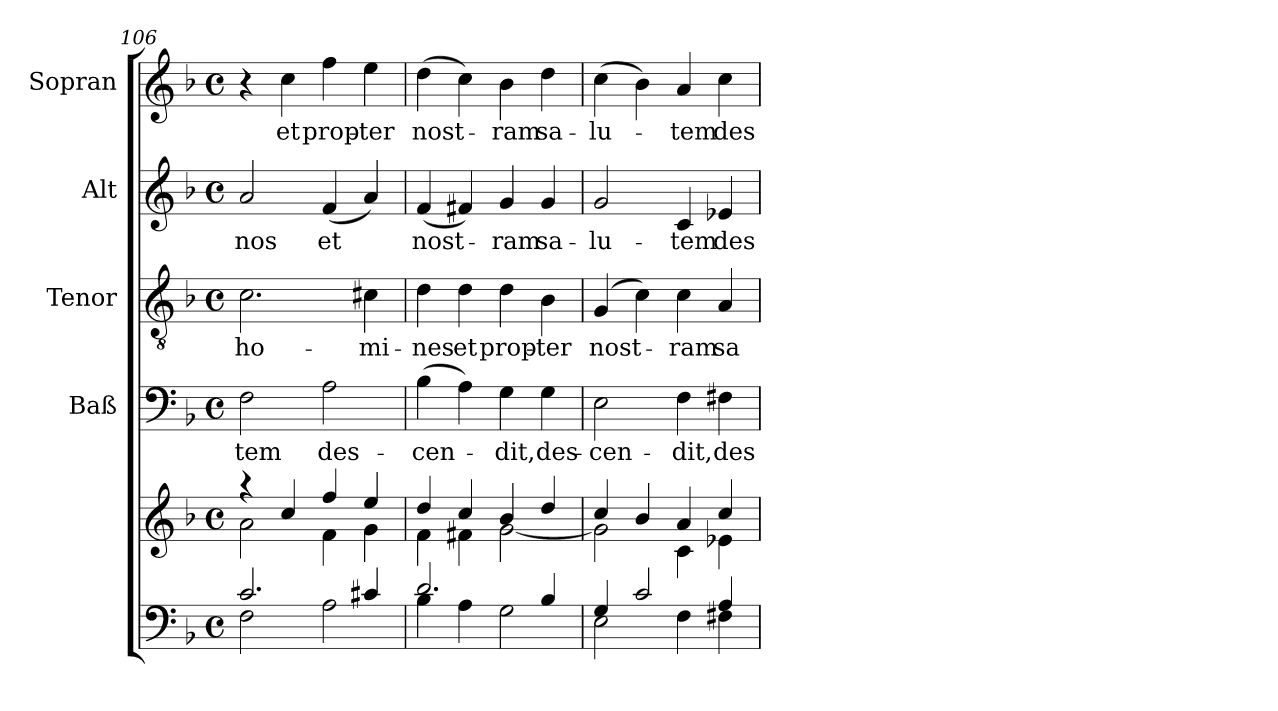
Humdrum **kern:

**kern	**kern	**kern	**text	**kern	**text	**kern	**text	**kern	**text
*part5	*part5	*part4	*part4	*part3	*part3	*part2	*part2	*part1	*part1
*staff6	*staff5	*staff4	*staff4	*staff3	*staff3	*staff2	*staff2	*staff1	*staff1
*	*	*I"Baß	*	*I"Tenor	*	*I"Alt	*	*I"Sopran	*
*	*	*I'Baß	*	*I'Ten	*	*I'Alt	*	*I'Sop	*
*clefF4	*clefG2	*clefF4	*	*clefGv2	*	*clefG2	*	*clefG2	*
*k[b-]	*k[b-]	*k[b-]	*	*k[b-]	*	*k[b-]	*	*k[b-]	*
*F:	*F:	*F:	*	*F:	*	*F:	*	*F:	*
*M4/4	*M4/4	*M4/4	*	*M4/4	*	*M4/4	*	*M4/4	*
*met(c)	*met(c)	*met(c)	*	*met(c)	*	*met(c)	*	*met(c)	*
=106	=106	=106	=106	=106	=106	=106	=106	=106	=106
*^	*^	*	*	*	*	*	*	*	*
!	!	!	!	!	!LO:LY:b	!	!LO:LY:b	!	!LO:LY:b	!	!
2.c/	2F\	4raa	2a\	2F\	-tem	2.c\	ho-	2a/	nos	4r	.
!	!	!	!	!	!	!	!	!	!	!	!LO:LY:b
.	.	4cc/	.	.	.	.	.	.	.	4cc\	et
!	!	!	!	!	!LO:LY:b	!	!	!	!LO:LY:b	!	!LO:LY:b
.	2A\	4ff/	4f\	2A\	des-	.	.	(<4f/	et	4ff\	prop-
!	!	!	!	!	!	!	!LO:LY:b	!	!	!	!LO:LY:b
4c#X/	.	4ee/	4g\	.	.	4c#X\	-mi-	4a/)	.	4ee\	-ter
=107	=107	=107	=107	=107	=107	=107	=107	=107	=107	=107	=107
!	!	!	!	!	!LO:LY:b	!	!LO:LY:b	!	!LO:LY:b	!	!LO:LY:b
2.d/	4B-\	4dd/	4f\	(>4B-\	-cen-	4d\	-nes	(<4f/	nost-	(>4dd\	nost-
!	!	!	!	!	!	!	!LO:LY:b	!	!	!	!
.	4A\	4cc/	4f#X\	4A\)	.	4d\	et	4f#X/)	.	4cc\)	.
!	!	!	!	!	!LO:LY:b	!	!LO:LY:b	!	!LO:LY:b	!	!LO:LY:b
.	2G\	4b-/	[<2g\	4G\	-dit,	4d\	prop-	4g/	-ram	4b-\	-ram
!	!	!	!	!	!LO:LY:b	!	!LO:LY:b	!	!LO:LY:b	!	!LO:LY:b
4B-/	.	4dd/	.	4G\	des-	4B-\	-ter	4g/	sa-	4dd\	sa-
=108	=108	=108	=108	=108	=108	=108	=108	=108	=108	=108	=108
!	!	!	!	!	!LO:LY:b	!	!LO:LY:b	!	!LO:LY:b	!	!LO:LY:b
4G/	2E\	4cc/	2g\]	2E\	-cen-	(4G/	nost-	2g/	-lu-	(>4cc\	-lu-
2c/	.	4b-/	.	.	.	4c\)	.	.	.	4b-\)	.
!	!	!	!	!	!LO:LY:b	!	!LO:LY:b	!	!LO:LY:b	!	!LO:LY:b
.	4F\	4a/	4c\	4F\	-dit,	4c\	-ram	4c/	-tem	4a/	-tem
!	!	!	!	!	!LO:LY:b	!	!LO:LY:b	!	!LO:LY:b	!	!LO:LY:b
4A/	4F#X\	4cc/	4e-X\	4F#X\	des-	4A/	sa-	4e-X/	des-	4cc\	des-
*v	*v	*	*	*	*	*	*	*	*	*	*
*	*v	*v	*	*	*	*	*	*	*	*
=	=	=	=	=	=	=	=	=	=
*-	*-	*-	*-	*-	*-	*-	*-	*-	*-
